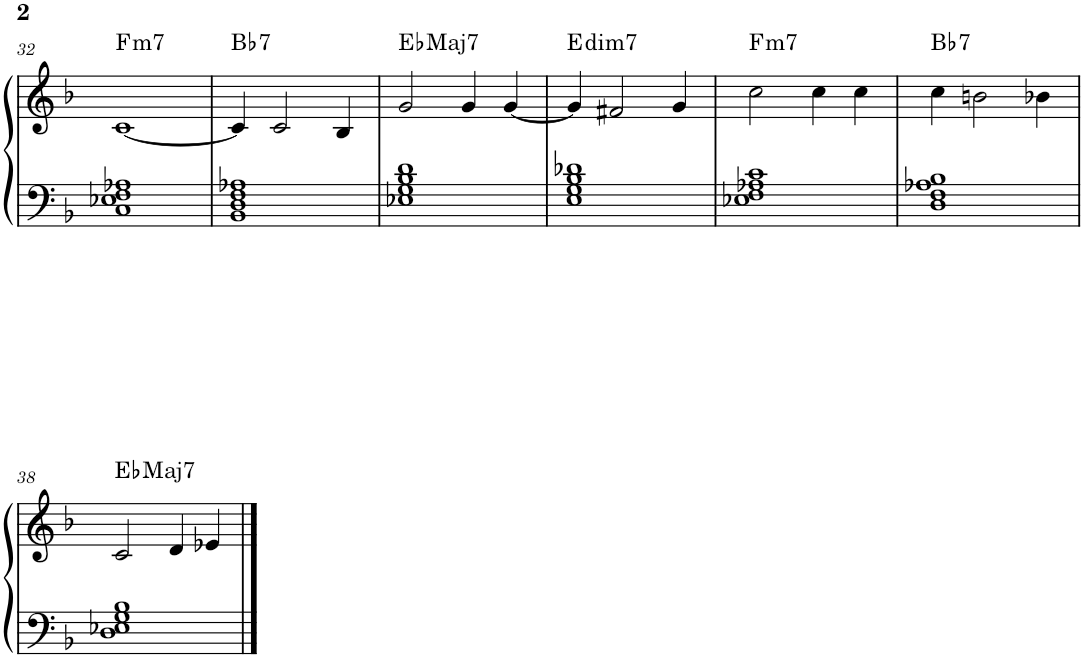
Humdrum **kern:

**kern	**kern	**harte
*part1	*part1	*part1
*staff2	*staff1	*
*I"Piano	*	*
*I'Pno.	*	*
!!LO:PB:g=z
*clefF4	*clefG2	*
*k[b-]	*k[b-]	*
*M2/2	*M2/2	*
*met(c|)	*met(c|)	*
=32	=32	=32
!	!	!LO:H:kt=m7
1C 1E-X 1F 1A-X	[1c	F:min7
=33	=33	=33
!	!	!LO:H:kt=7
1BB- 1D 1F 1A-X	4c/]	Bb:7
.	2c/	.
.	4B-/	.
=34	=34	=34
!	!	!LO:H:kt=Maj7
1E-X 1G 1B- 1d	2g/	Eb:maj7
.	4g/	.
.	[4g/	.
=35	=35	=35
!	!	!LO:H:kt=dim7
1E 1G 1B- 1d-X	4g/]	E:dim7
.	2f#X/	.
.	4g/	.
=36	=36	=36
!	!	!LO:H:kt=m7
1E-X 1F 1A-X 1c	2cc\	F:min7
.	4cc\	.
.	4cc\	.
=37	=37	=37
!	!	!LO:H:kt=7
1D 1F 1A-X 1B-	4cc\	Bb:7
.	2bn\	.
.	4b-X\	.
!!LO:LB:g=z
=38	=38	=38
!	!	!LO:H:kt=Maj7
1D 1E-X 1G 1B-	2c/	Eb:maj7
.	4d/	.
.	4e-X/	.
==	==	==
*-	*-	*-
